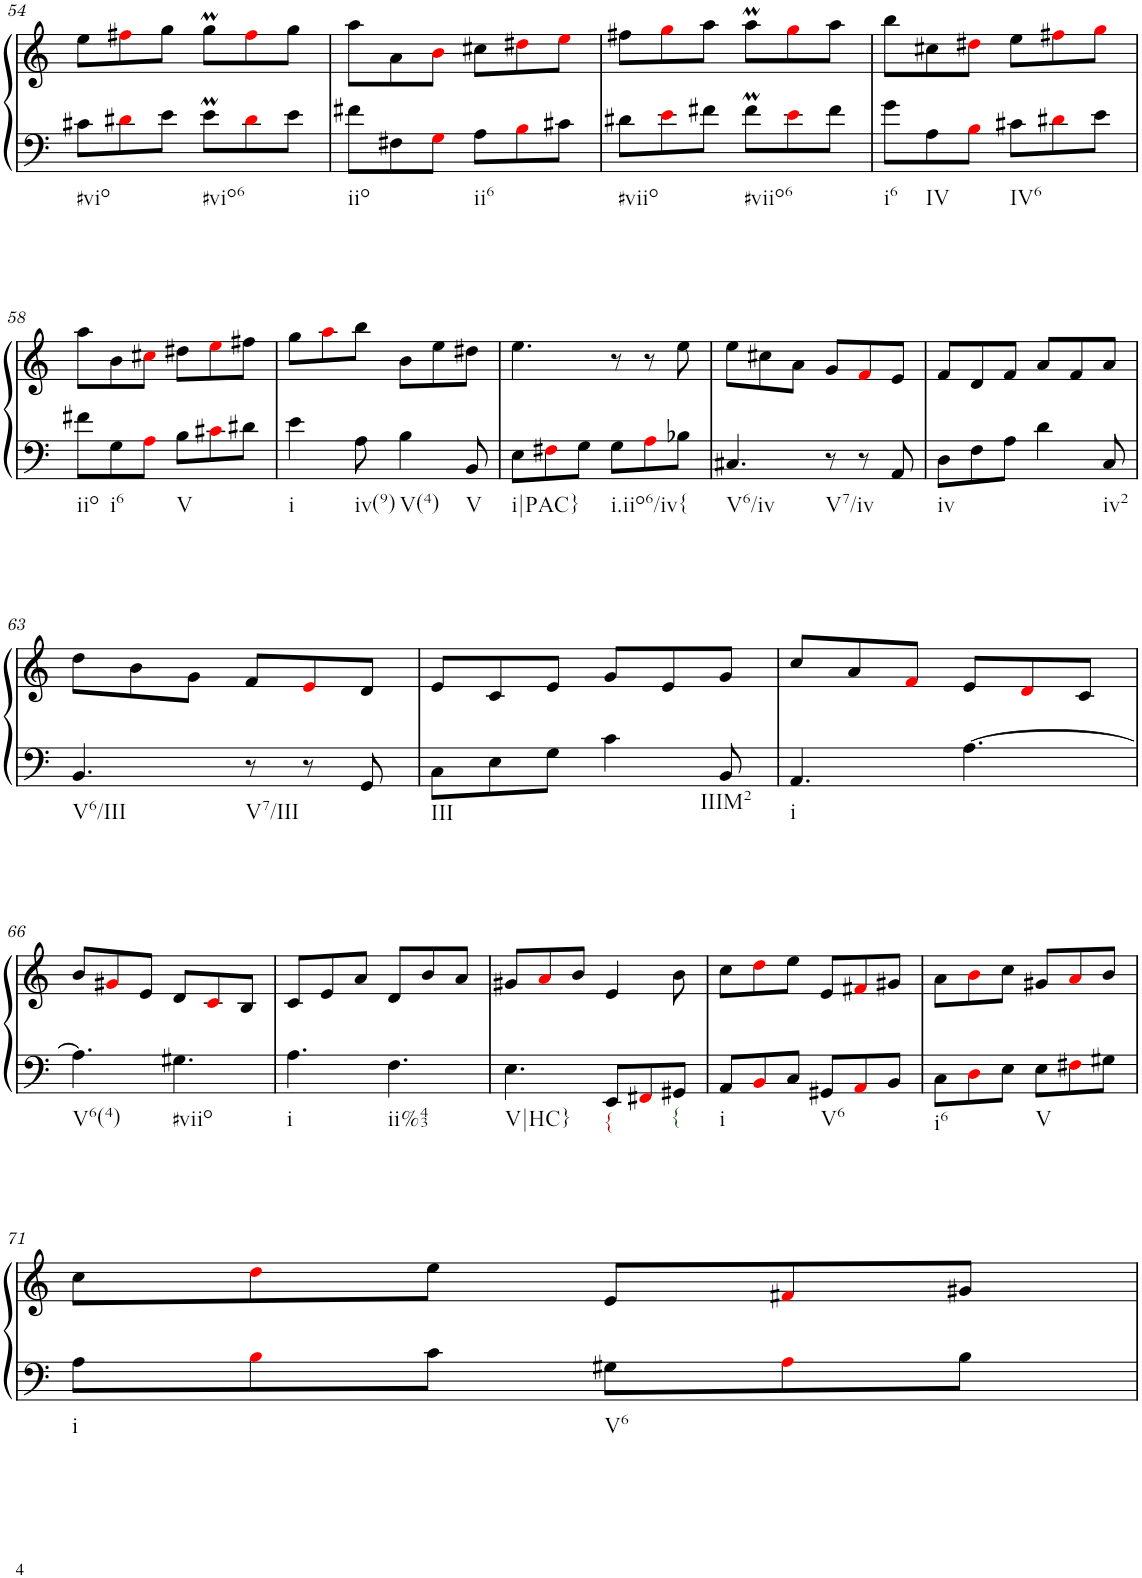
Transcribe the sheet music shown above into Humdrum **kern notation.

**kern	**kern
*part1	*part1
*staff2	*staff1
*I"Klavier linke Hand	*
!!LO:PB:g=z
*clefF4	*clefG2
*k[]	*k[]
*M6/8	*M6/8
=54	=54
!LO:TX:b:t=#vio	!
8c#X\L	8ee\L
8d#Xi\	8ff#Xi\
8e\J	8gg\J
!LO:TX:b:t=#vio6	!
8em\L	8ggM\L
8d#i\	8ff#i\
8e\J	8gg\J
=55	=55
!LO:TX:b:t=iio	!
8f#X\L	8aa\L
8F#X\	8a\
8Gi\J	8bi\J
!LO:TX:b:t=ii6	!
8A\L	8cc#X\L
8Bi\	8dd#Xi\
8c#X\J	8eei\J
=56	=56
!LO:TX:b:t=#viio	!
8d#X\L	8ff#X\L
8ei\	8ggi\
8f#X\J	8aa\J
!LO:TX:b:t=#viio6	!
8f#m\L	8aaM\L
8ei\	8ggi\
8f#\J	8aa\J
=57	=57
!LO:TX:b:t=i6	!
8g\L	8bb\L
!LO:TX:b:t=IV	!
8A\	8cc#X\
8Bi\J	8dd#Xi\J
!LO:TX:b:t=IV6	!
8c#X\L	8ee\L
8d#Xi\	8ff#Xi\
8e\J	8ggi\J
!!LO:LB:g=z
=58	=58
!LO:TX:b:t=iio	!
8f#X\L	8aa\L
!LO:TX:b:t=i6	!
8G\	8b\
8Ai\J	8cc#Xi\J
!LO:TX:b:t=V	!
8B\L	8dd#X\L
8c#Xi\	8eei\
8d#X\J	8ff#X\J
=59	=59
!LO:TX:b:t=i	!
4e\	8gg\L
.	8aai\
!LO:TX:b:t=iv(9)	!
8A\	8bb\J
!LO:TX:b:t=V(4)	!
4B\	8b\L
.	8ee\
!LO:TX:b:t=V	!
8BB/	8dd#X\J
=60	=60
!LO:TX:b:t=i|PAC}	!
8E\L	4.ee\
8F#Xi\	.
8G\J	.
!LO:TX:b:t=i.iio6/iv{	!
8G\L	8r
8Ai\	8r
8B-X\J	8ee\
=61	=61
!LO:TX:b:t=V6/iv	!
4.C#X/	8ee\L
.	8cc#X\
.	8a\J
!LO:TX:b:t=V7/iv	!
8r	8g/L
8r	8fi/
8AA/	8e/J
=62	=62
!LO:TX:b:t=iv	!
8D\L	8f/L
8F\	8d/
8A\J	8f/J
4d\	8a/L
.	8f/
!LO:TX:b:t=iv2	!
8C/	8a/J
!!LO:LB:g=z
=63	=63
!LO:TX:b:t=V6/III	!
4.BB/	8dd\L
.	8b\
.	8g\J
!LO:TX:b:t=V7/III	!
8r	8f/L
8r	8ei/
8GG/	8d/J
=64	=64
!LO:TX:b:t=III	!
8C\L	8e/L
8E\	8c/
8G\J	8e/J
4c\	8g/L
.	8e/
!LO:TX:b:t=IIIM2	!
8BB/	8g/J
=65	=65
!LO:TX:b:t=i	!
4.AA/	8cc/L
.	8a/
.	8fi/J
[4.A\	8e/L
.	8di/
.	8c/J
!!LO:LB:g=z
=66	=66
!LO:TX:b:t=V6(4)	!
4.A\]	8b/L
.	8g#Xi/
.	8e/J
!LO:TX:b:t=#viio	!
4.G#X\	8d/L
.	8ci/
.	8B/J
=67	=67
!LO:TX:b:t=i	!
4.A\	8c/L
.	8e/
.	8a/J
!LO:TX:b:t=ii%43	!
4.F\	8d/L
.	8b/
.	8a/J
=68	=68
!LO:TX:b:t=V|HC}	!
4.E\	8g#X/L
.	8ai/
.	8b/J
!LO:TX:b:t={	!
8EE/L	4e/
8FF#Xi/	.
!LO:TX:b:t={	!
8GG#X/J	8b\
=69	=69
!LO:TX:b:t=i	!
8AA/L	8cc\L
8BBi/	8ddi\
8C/J	8ee\J
!LO:TX:b:t=V6	!
8GG#X/L	8e/L
8AAi/	8f#Xi/
8BB/J	8g#X/J
=70	=70
!LO:TX:b:t=i6	!
8C\L	8a\L
8Di\	8bi\
8E\J	8cc\J
!LO:TX:b:t=V	!
8E\L	8g#X/L
8F#Xi\	8ai/
8G#X\J	8b/J
!!LO:LB:g=z
=71	=71
!LO:TX:b:t=i	!
8A\L	8cc\L
8Bi\	8ddi\
8c\J	8ee\J
!LO:TX:b:t=V6	!
8G#X\L	8e/L
8Ai\	8f#Xi/
8B\J	8g#X/J
=	=
*-	*-
